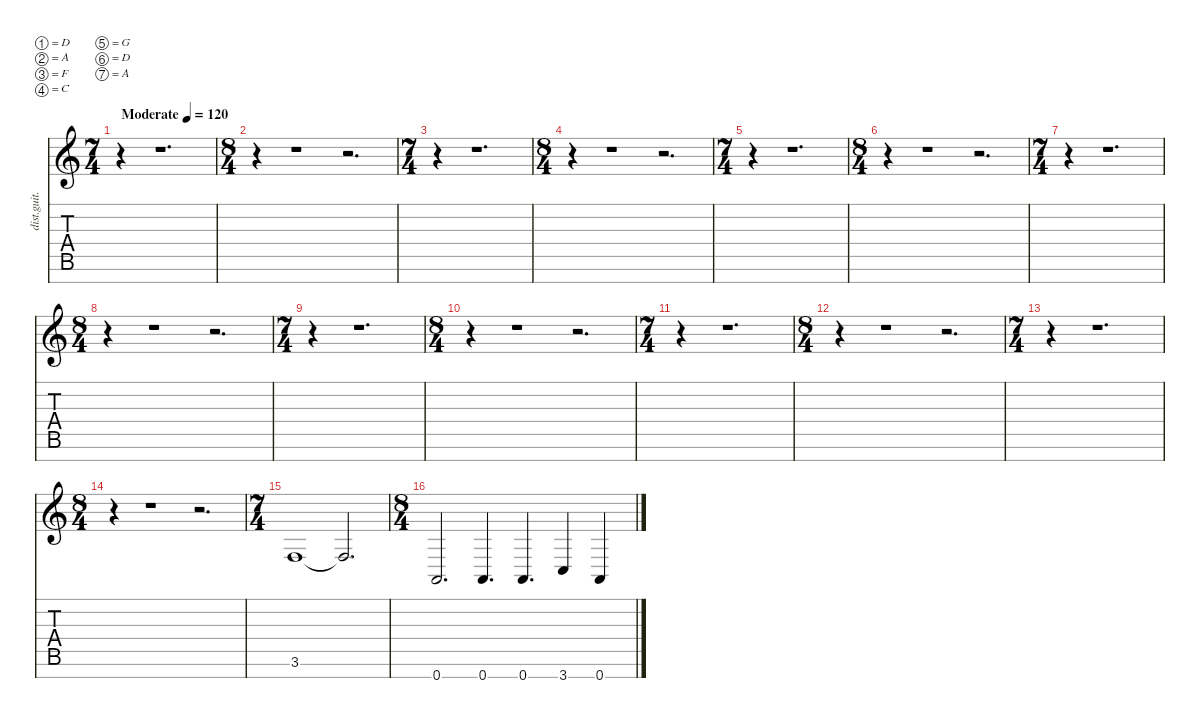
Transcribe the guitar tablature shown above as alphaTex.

\defaultSystemsLayout 4
\hideDynamics
\bracketExtendMode nobrackets
\otherSystemsTrackNameOrientation horizontal
\track ("Guitar 1" "dist.guit.") {instrument distortionguitar}
\staff {score tabs}
\tuning (D4 A3 F3 C3 G2 D2 A1)
\ts (7 4)
\beaming (8 2 2 2 8)
\tempo (120 "Moderate")
\clef g2
\ks c
r.4{dy mp instrument distortionguitar beam Down} r.1{d beam Down} |
\ts (8 4)
\beaming (8 2 2 2 10)
r.4{beam Down} r.1{beam Down} r.2{d beam Down} |
\ts (7 4)
\beaming (8 2 2 2 8)
r.4{beam Down} r.1{d beam Down} |
\ts (8 4)
\beaming (8 2 2 2 10)
r.4{beam Down} r.1{beam Down} r.2{d beam Down} |
\ts (7 4)
\beaming (8 2 2 2 8)
r.4{beam Down} r.1{d beam Down} |
\ts (8 4)
\beaming (8 2 2 2 10)
r.4{beam Down} r.1{beam Down} r.2{d beam Down} |
\ts (7 4)
\beaming (8 2 2 2 8)
r.4{beam Down} r.1{d beam Down} |
\ts (8 4)
\beaming (8 2 2 2 10)
r.4{beam Down} r.1{beam Down} r.2{d beam Down} |
\ts (7 4)
\beaming (8 2 2 2 8)
r.4{beam Down} r.1{d beam Down} |
\ts (8 4)
\beaming (8 2 2 2 10)
r.4{beam Down} r.1{beam Down} r.2{d beam Down} |
\ts (7 4)
\beaming (8 2 2 2 8)
r.4{beam Down} r.1{d beam Down} |
\ts (8 4)
\beaming (8 2 2 2 10)
r.4{beam Down} r.1{beam Down} r.2{d beam Down} |
\ts (7 4)
\beaming (8 2 2 2 8)
r.4{beam Down} r.1{d beam Down} |
\ts (8 4)
\beaming (8 2 2 2 10)
r.4{beam Down} r.1{beam Down} r.2{d beam Down} |
\ts (7 4)
\beaming (8 2 2 2 8)
3.6.1{beam Up} 3.6{t}.2{d dy f beam Up} |
\ts (8 4)
\beaming (8 2 2 2 10)
0.7.2{d dy mf beam Up} 0.7.4{d dy f beam Up} 0.7.4{d beam Up} 3.7.4{beam Up} 0.7.4{beam Up}
